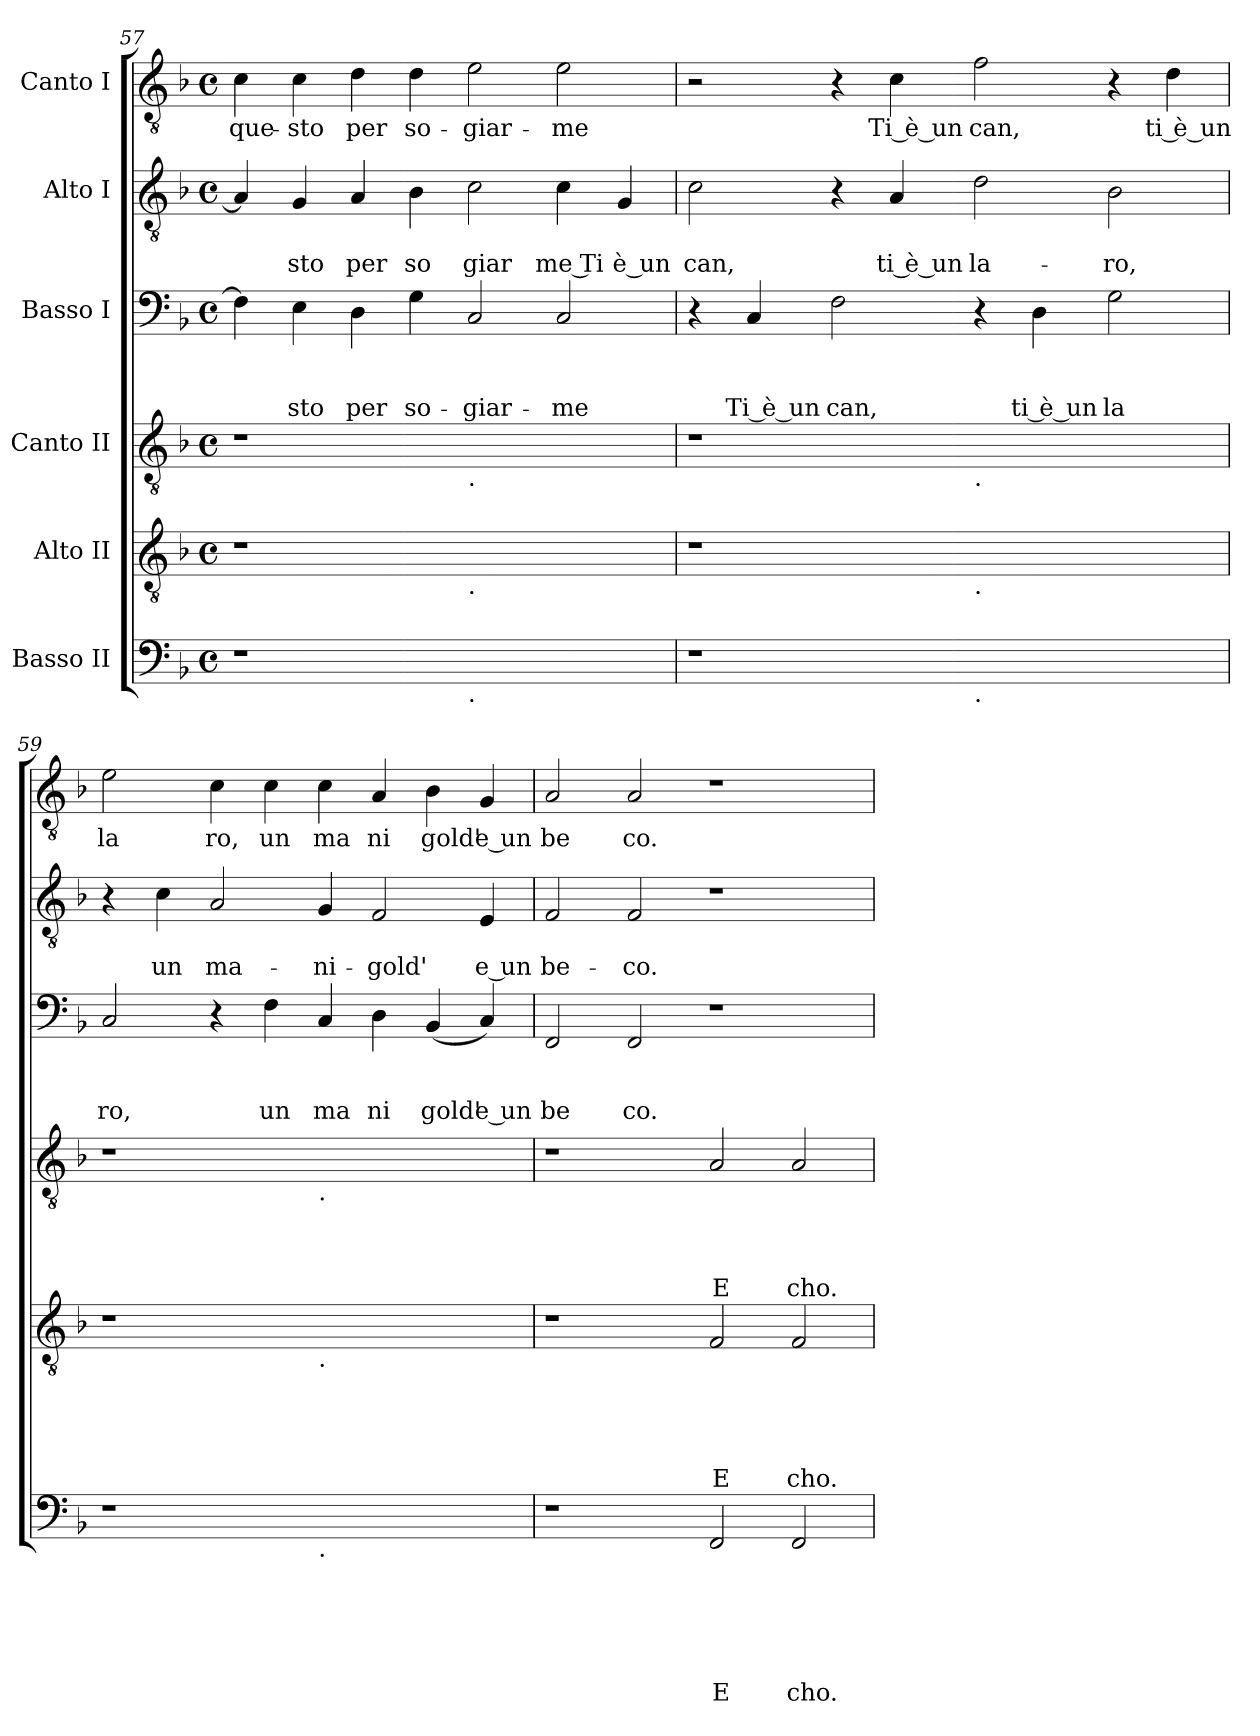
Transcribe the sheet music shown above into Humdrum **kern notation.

**kern	**text	**text	**text	**text	**text	**text	**kern	**text	**text	**text	**text	**text	**kern	**text	**text	**text	**text	**kern	**text	**text	**text	**kern	**text	**text	**kern	**text
*part6	*part6	*part6	*part6	*part6	*part6	*part6	*part5	*part5	*part5	*part5	*part5	*part5	*part4	*part4	*part4	*part4	*part4	*part3	*part3	*part3	*part3	*part2	*part2	*part2	*part1	*part1
*staff6	*staff6	*staff6	*staff6	*staff6	*staff6	*staff6	*staff5	*staff5	*staff5	*staff5	*staff5	*staff5	*staff4	*staff4	*staff4	*staff4	*staff4	*staff3	*staff3	*staff3	*staff3	*staff2	*staff2	*staff2	*staff1	*staff1
*I"Basso II	*	*	*	*	*	*	*I"Alto II	*	*	*	*	*	*I"Canto II	*	*	*	*	*I"Basso I	*	*	*	*I"Alto I	*	*	*I"Canto I	*
*clefF4	*	*	*	*	*	*	*clefGv2	*	*	*	*	*	*clefGv2	*	*	*	*	*clefF4	*	*	*	*clefGv2	*	*	*clefGv2	*
*k[b-]	*	*	*	*	*	*	*k[b-]	*	*	*	*	*	*k[b-]	*	*	*	*	*k[b-]	*	*	*	*k[b-]	*	*	*k[b-]	*
*F:	*	*	*	*	*	*	*F:	*	*	*	*	*	*F:	*	*	*	*	*F:	*	*	*	*F:	*	*	*F:	*
*M4/4	*	*	*	*	*	*	*M4/4	*	*	*	*	*	*M4/4	*	*	*	*	*M4/4	*	*	*	*M4/4	*	*	*M4/4	*
*met(c)	*	*	*	*	*	*	*met(c)	*	*	*	*	*	*met(c)	*	*	*	*	*met(c)	*	*	*	*met(c)	*	*	*met(c)	*
=57	=57	=57	=57	=57	=57	=57	=57	=57	=57	=57	=57	=57	=57	=57	=57	=57	=57	=57	=57	=57	=57	=57	=57	=57	=57	=57
!	!	!	!	!	!	!	!	!	!	!	!	!	!	!	!	!	!	!	!	!	!	!	!	!	!	!LO:LY:b
1r	.	.	.	.	.	.	1r	.	.	.	.	.	1r	.	.	.	.	4F\]	.	.	.	4A/]	.	.	4c\	que-
!	!	!	!	!	!	!	!	!	!	!	!	!	!	!	!	!	!	!	!	!	!LO:LY:b	!	!	!LO:LY:b	!	!LO:LY:b
.	.	.	.	.	.	.	.	.	.	.	.	.	.	.	.	.	.	4E\	.	.	-sto	4G/	.	sto	4c\	-sto
!	!	!	!	!	!	!	!	!	!	!	!	!	!	!	!	!	!	!	!	!	!LO:LY:b	!	!	!LO:LY:b	!	!LO:LY:b
.	.	.	.	.	.	.	.	.	.	.	.	.	.	.	.	.	.	4D\	.	.	per	4A/	.	per	4d\	per
!	!	!	!	!	!	!	!	!	!	!	!	!	!	!	!	!	!	!	!	!	!LO:LY:b	!	!	!LO:LY:b	!	!LO:LY:b
.	.	.	.	.	.	.	.	.	.	.	.	.	.	.	.	.	.	4G\	.	.	so-	4B-\	.	so	4d\	so-
!	!	!	!	!	!	!	!	!	!	!	!	!	!LO:TX:b:t=.	!	!	!	!	!	!	!	!	!	!	!	!	!
!	!	!	!	!	!	!	!LO:TX:b:t=.	!	!	!	!	!	!	!	!	!	!	!	!	!	!	!	!	!	!	!
!LO:TX:b:t=.	!	!	!	!	!	!	!	!	!	!	!	!	!	!	!	!	!	!	!	!	!	!	!	!	!	!
!	!	!	!	!	!	!	!	!	!	!	!	!	!	!	!	!	!	!	!	!	!LO:LY:b	!	!	!LO:LY:b	!	!LO:LY:b
1ryy	.	.	.	.	.	.	1ryy	.	.	.	.	.	1ryy	.	.	.	.	2C/	.	.	-giar-	2c\	.	giar	2e\	-giar-
!	!	!	!	!	!	!	!	!	!	!	!	!	!	!	!	!	!	!	!	!	!LO:LY:b	!	!	!LO:LY:b	!	!LO:LY:b
.	.	.	.	.	.	.	.	.	.	.	.	.	.	.	.	.	.	2C/	.	.	-me	4c\	.	me Ti	2e\	-me
!	!	!	!	!	!	!	!	!	!	!	!	!	!	!	!	!	!	!	!	!	!	!	!	!LO:LY:b:rj	!	!
.	.	.	.	.	.	.	.	.	.	.	.	.	.	.	.	.	.	.	.	.	.	4G/	.	è un	.	.
!!LO:PB:g=z
=58	=58	=58	=58	=58	=58	=58	=58	=58	=58	=58	=58	=58	=58	=58	=58	=58	=58	=58	=58	=58	=58	=58	=58	=58	=58	=58
!	!	!	!	!	!	!	!	!	!	!	!	!	!	!	!	!	!	!	!	!	!	!	!	!LO:LY:b	!	!
1r	.	.	.	.	.	.	1r	.	.	.	.	.	1r	.	.	.	.	4r	.	.	.	2c\	.	can,	2r	.
!	!	!	!	!	!	!	!	!	!	!	!	!	!	!	!	!	!	!	!	!	!LO:LY:b:rj	!	!	!	!	!
.	.	.	.	.	.	.	.	.	.	.	.	.	.	.	.	.	.	4C/	.	.	Ti è un	.	.	.	.	.
!	!	!	!	!	!	!	!	!	!	!	!	!	!	!	!	!	!	!	!	!	!LO:LY:b	!	!	!	!	!
.	.	.	.	.	.	.	.	.	.	.	.	.	.	.	.	.	.	2F\	.	.	can,	4r	.	.	4r	.
!	!	!	!	!	!	!	!	!	!	!	!	!	!	!	!	!	!	!	!	!	!	!	!	!LO:LY:b:rj	!	!LO:LY:b:rj
.	.	.	.	.	.	.	.	.	.	.	.	.	.	.	.	.	.	.	.	.	.	4A/	.	ti è un	4c\	Ti è un
!	!	!	!	!	!	!	!	!	!	!	!	!	!LO:TX:b:t=.	!	!	!	!	!	!	!	!	!	!	!	!	!
!	!	!	!	!	!	!	!LO:TX:b:t=.	!	!	!	!	!	!	!	!	!	!	!	!	!	!	!	!	!	!	!
!LO:TX:b:t=.	!	!	!	!	!	!	!	!	!	!	!	!	!	!	!	!	!	!	!	!	!	!	!	!	!	!
!	!	!	!	!	!	!	!	!	!	!	!	!	!	!	!	!	!	!	!	!	!	!	!	!LO:LY:b	!	!LO:LY:b
1ryy	.	.	.	.	.	.	1ryy	.	.	.	.	.	1ryy	.	.	.	.	4r	.	.	.	2d\	.	la-	2f\	can,
!	!	!	!	!	!	!	!	!	!	!	!	!	!	!	!	!	!	!	!	!	!LO:LY:b:rj	!	!	!	!	!
.	.	.	.	.	.	.	.	.	.	.	.	.	.	.	.	.	.	4D\	.	.	ti è un	.	.	.	.	.
!	!	!	!	!	!	!	!	!	!	!	!	!	!	!	!	!	!	!	!	!	!LO:LY:b	!	!	!LO:LY:b	!	!
.	.	.	.	.	.	.	.	.	.	.	.	.	.	.	.	.	.	2G\	.	.	la	2B-\	.	-ro,	4r	.
!	!	!	!	!	!	!	!	!	!	!	!	!	!	!	!	!	!	!	!	!	!	!	!	!	!	!LO:LY:b:rj
.	.	.	.	.	.	.	.	.	.	.	.	.	.	.	.	.	.	.	.	.	.	.	.	.	4d\	ti è un
=59	=59	=59	=59	=59	=59	=59	=59	=59	=59	=59	=59	=59	=59	=59	=59	=59	=59	=59	=59	=59	=59	=59	=59	=59	=59	=59
!	!	!	!	!	!	!	!	!	!	!	!	!	!	!	!	!	!	!	!	!	!LO:LY:b	!	!	!	!	!LO:LY:b
1r	.	.	.	.	.	.	1r	.	.	.	.	.	1r	.	.	.	.	2C/	.	.	ro,	4r	.	.	2e\	la
!	!	!	!	!	!	!	!	!	!	!	!	!	!	!	!	!	!	!	!	!	!	!	!	!LO:LY:b	!	!
.	.	.	.	.	.	.	.	.	.	.	.	.	.	.	.	.	.	.	.	.	.	4c\	.	un	.	.
!	!	!	!	!	!	!	!	!	!	!	!	!	!	!	!	!	!	!	!	!	!	!	!	!LO:LY:b	!	!LO:LY:b
.	.	.	.	.	.	.	.	.	.	.	.	.	.	.	.	.	.	4r	.	.	.	2A/	.	ma-	4c\	ro,
!	!	!	!	!	!	!	!	!	!	!	!	!	!	!	!	!	!	!	!	!	!LO:LY:b	!	!	!	!	!LO:LY:b
.	.	.	.	.	.	.	.	.	.	.	.	.	.	.	.	.	.	4F\	.	.	un	.	.	.	4c\	un
!	!	!	!	!	!	!	!	!	!	!	!	!	!LO:TX:b:t=.	!	!	!	!	!	!	!	!	!	!	!	!	!
!	!	!	!	!	!	!	!LO:TX:b:t=.	!	!	!	!	!	!	!	!	!	!	!	!	!	!	!	!	!	!	!
!LO:TX:b:t=.	!	!	!	!	!	!	!	!	!	!	!	!	!	!	!	!	!	!	!	!	!	!	!	!	!	!
!	!	!	!	!	!	!	!	!	!	!	!	!	!	!	!	!	!	!	!	!	!LO:LY:b	!	!	!LO:LY:b	!	!LO:LY:b
1ryy	.	.	.	.	.	.	1ryy	.	.	.	.	.	1ryy	.	.	.	.	4C/	.	.	ma	4G/	.	-ni-	4c\	ma
!	!	!	!	!	!	!	!	!	!	!	!	!	!	!	!	!	!	!	!	!	!LO:LY:b	!	!	!LO:LY:b	!	!LO:LY:b
.	.	.	.	.	.	.	.	.	.	.	.	.	.	.	.	.	.	4D\	.	.	ni	2F/	.	-gold'	4A</	ni
!	!	!	!	!	!	!	!	!	!	!	!	!	!	!	!	!	!	!	!	!	!LO:LY:b	!	!	!	!	!LO:LY:b
.	.	.	.	.	.	.	.	.	.	.	.	.	.	.	.	.	.	(4BB-/	.	.	gold'	.	.	.	4B-\	gold'
!	!	!	!	!	!	!	!	!	!	!	!	!	!	!	!	!	!	!	!	!	!LO:LY:b:rj	!	!	!LO:LY:b:rj	!	!LO:LY:b:rj
.	.	.	.	.	.	.	.	.	.	.	.	.	.	.	.	.	.	4C/)	.	.	e un	4E/	.	e un	4G/	e un
=60	=60	=60	=60	=60	=60	=60	=60	=60	=60	=60	=60	=60	=60	=60	=60	=60	=60	=60	=60	=60	=60	=60	=60	=60	=60	=60
!	!	!	!	!	!	!	!	!	!	!	!	!	!	!	!	!	!	!	!	!	!LO:LY:b	!	!	!LO:LY:b	!	!LO:LY:b
1r	.	.	.	.	.	.	1r	.	.	.	.	.	1r	.	.	.	.	2FF/	.	.	be	2F/	.	be-	2A/	be
!	!	!	!	!	!	!	!	!	!	!	!	!	!	!	!	!	!	!	!	!	!LO:LY:b	!	!	!LO:LY:b	!	!LO:LY:b
.	.	.	.	.	.	.	.	.	.	.	.	.	.	.	.	.	.	2FF/	.	.	co.	2F/	.	-co.	2A/	co.
!	!	!	!	!	!	!LO:LY:b	!	!	!	!	!	!LO:LY:b	!	!	!	!	!LO:LY:b	!	!	!	!	!	!	!	!	!
2FF/	.	.	.	.	.	E	2F/	.	.	.	.	E	2A/	.	.	.	E	1r	.	.	.	1r	.	.	1r	.
!	!	!	!	!	!	!LO:LY:b	!	!	!	!	!	!LO:LY:b	!	!	!	!	!LO:LY:b	!	!	!	!	!	!	!	!	!
2FF/	.	.	.	.	.	cho.	2F/	.	.	.	.	cho.	2A/	.	.	.	cho.	.	.	.	.	.	.	.	.	.
=	=	=	=	=	=	=	=	=	=	=	=	=	=	=	=	=	=	=	=	=	=	=	=	=	=	=
*-	*-	*-	*-	*-	*-	*-	*-	*-	*-	*-	*-	*-	*-	*-	*-	*-	*-	*-	*-	*-	*-	*-	*-	*-	*-	*-
